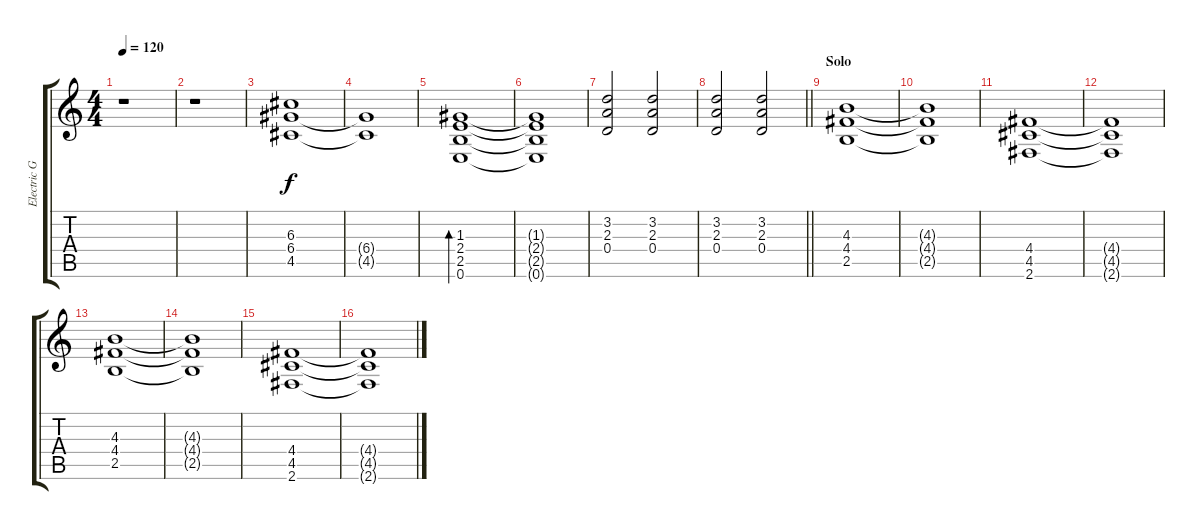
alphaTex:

\track ("Electric Gtr 2" "Electric G") {instrument overdrivenguitar}
\staff {score tabs}
\tuning (E4 B3 G3 D3 A2 E2) {hide}
\ts (4 4)
\tempo 120
\clef g2
\ks c
r.1{dy f} |
r.1 |
(6.3 6.4 4.5).1 |
(6.4{t} 4.5{t}).1 |
(1.3 2.4 2.5 0.6).1{bd 60} |
(1.3{t} 2.4{t} 2.5{t} 0.6{t}).1 |
(3.2 2.3 0.4).2 (3.2 2.3 0.4).2 |
\barLineRight lightlight
(3.2 2.3 0.4).2{volume 11} (3.2 2.3 0.4).2 |
\section ("" "Solo")
(4.3 4.4 2.5).1 |
(4.3{t} 4.4{t} 2.5{t}).1 |
(4.4 4.5 2.6).1 |
(4.4{t} 4.5{t} 2.6{t}).1 |
(4.3 4.4 2.5).1 |
(4.3{t} 4.4{t} 2.5{t}).1 |
(4.4 4.5 2.6).1 |
(4.4{t} 4.5{t} 2.6{t}).1
